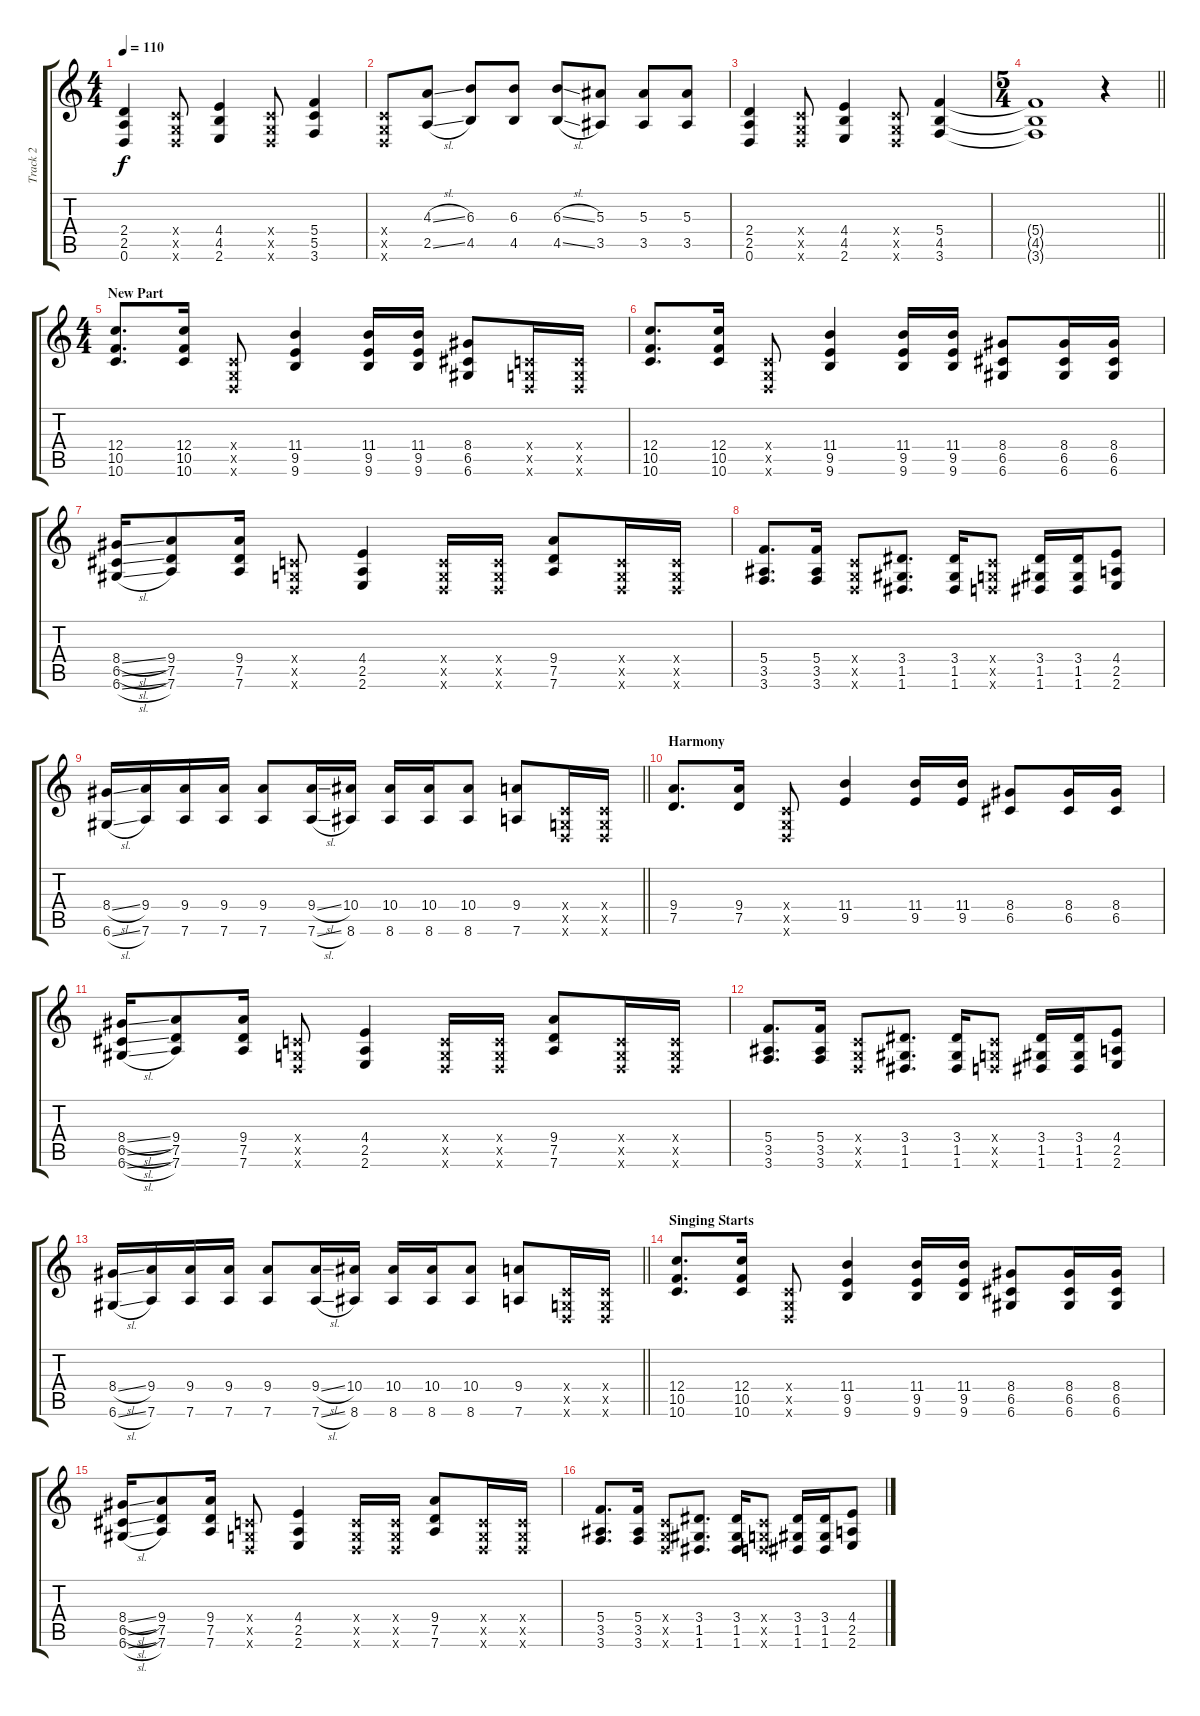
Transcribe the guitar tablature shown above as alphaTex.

\track ("Track 2" "Track 2") {instrument overdrivenguitar}
\staff {score tabs}
\tuning (D4 A3 F3 C3 G2 D2) {hide}
\ts (4 4)
\tempo 110
\clef g2
\ks c
(2.4 2.5 0.6).4{dy f} (0.4{x} 0.5{x} 0.6{x}).8 (4.4 4.5 2.6).4 (0.4{x} 0.5{x} 0.6{x}).8 (5.4 5.5 3.6).4 |
(0.4{x} 0.5{x} 0.6{x}).8 (4.3{sl} 2.5{sl}).8 (6.3 4.5).8 (6.3 4.5).8 (6.3{sl} 4.5{sl}).8 (5.3 3.5).8 (5.3 3.5).8 (5.3 3.5).8 |
(2.4 2.5 0.6).4 (0.4{x} 0.5{x} 0.6{x}).8 (4.4 4.5 2.6).4 (0.4{x} 0.5{x} 0.6{x}).8 (5.4 4.5 3.6).4 |
\ts (5 4)
\barLineRight lightlight
(5.4{t} 4.5{t} 3.6{t}).1 r.4 |
\ts (4 4)
\section ("" "New Part")
(12.4 10.5 10.6).8{d instrument overdrivenguitar} (12.4 10.5 10.6).16 (0.4{x} 0.5{x} 0.6{x}).8 (11.4 9.5 9.6).4 (11.4 9.5 9.6).16 (11.4 9.5 9.6).16 (8.4 6.5 6.6).8 (0.4{x} 0.5{x} 0.6{x}).16 (0.4{x} 0.5{x} 0.6{x}).16 |
(12.4 10.5 10.6).8{d} (12.4 10.5 10.6).16 (0.4{x} 0.5{x} 0.6{x}).8 (11.4 9.5 9.6).4 (11.4 9.5 9.6).16 (11.4 9.5 9.6).16 (8.4 6.5 6.6).8 (8.4 6.5 6.6).16 (8.4 6.5 6.6).16 |
(8.4{sl} 6.5{sl} 6.6{sl}).16 (9.4 7.5 7.6).8 (9.4 7.5 7.6).16 (0.4{x} 0.5{x} 0.6{x}).8 (4.4 2.5 2.6).4 (0.4{x} 0.5{x} 0.6{x}).16 (0.4{x} 0.5{x} 0.6{x}).16 (9.4 7.5 7.6).8 (0.4{x} 0.5{x} 0.6{x}).16 (0.4{x} 0.5{x} 0.6{x}).16 |
(5.4 3.5 3.6).8{d} (5.4 3.5 3.6).16 (0.4{x} 0.5{x} 0.6{x}).8 (3.4 1.5 1.6).8{d} (3.4 1.5 1.6).16 (0.4{x} 0.5{x} 0.6{x}).8 (3.4 1.5 1.6).16 (3.4 1.5 1.6).16 (4.4 2.5 2.6).8 |
\barLineRight lightlight
(8.4{sl} 6.6{sl}).16 (9.4 7.6).16 (9.4 7.6).16 (9.4 7.6).16 (9.4 7.6).8 (9.4{sl} 7.6{sl}).16 (10.4 8.6).16 (10.4 8.6).16 (10.4 8.6).16 (10.4 8.6).8 (9.4 7.6).8 (0.4{x} 0.5{x} 0.6{x}).16 (0.4{x} 0.5{x} 0.6{x}).16 |
\section ("" "Harmony")
(9.4 7.5).8{d} (9.4 7.5).16 (0.4{x} 0.5{x} 0.6{x}).8 (11.4 9.5).4 (11.4 9.5).16 (11.4 9.5).16 (8.4 6.5).8 (8.4 6.5).16 (8.4 6.5).16 |
(8.4{sl} 6.5{sl} 6.6{sl}).16 (9.4 7.5 7.6).8 (9.4 7.5 7.6).16 (0.4{x} 0.5{x} 0.6{x}).8 (4.4 2.5 2.6).4 (0.4{x} 0.5{x} 0.6{x}).16 (0.4{x} 0.5{x} 0.6{x}).16 (9.4 7.5 7.6).8 (0.4{x} 0.5{x} 0.6{x}).16 (0.4{x} 0.5{x} 0.6{x}).16 |
(5.4 3.5 3.6).8{d} (5.4 3.5 3.6).16 (0.4{x} 0.5{x} 0.6{x}).8 (3.4 1.5 1.6).8{d} (3.4 1.5 1.6).16 (0.4{x} 0.5{x} 0.6{x}).8 (3.4 1.5 1.6).16 (3.4 1.5 1.6).16 (4.4 2.5 2.6).8 |
\barLineRight lightlight
(8.4{sl} 6.6{sl}).16 (9.4 7.6).16 (9.4 7.6).16 (9.4 7.6).16 (9.4 7.6).8 (9.4{sl} 7.6{sl}).16 (10.4 8.6).16 (10.4 8.6).16 (10.4 8.6).16 (10.4 8.6).8 (9.4 7.6).8 (0.4{x} 0.5{x} 0.6{x}).16 (0.4{x} 0.5{x} 0.6{x}).16 |
\section ("" "Singing Starts")
(12.4 10.5 10.6).8{d} (12.4 10.5 10.6).16 (0.4{x} 0.5{x} 0.6{x}).8 (11.4 9.5 9.6).4 (11.4 9.5 9.6).16 (11.4 9.5 9.6).16 (8.4 6.5 6.6).8 (8.4 6.5 6.6).16 (8.4 6.5 6.6).16 |
(8.4{sl} 6.5{sl} 6.6{sl}).16 (9.4 7.5 7.6).8 (9.4 7.5 7.6).16 (0.4{x} 0.5{x} 0.6{x}).8 (4.4 2.5 2.6).4 (0.4{x} 0.5{x} 0.6{x}).16 (0.4{x} 0.5{x} 0.6{x}).16 (9.4 7.5 7.6).8 (0.4{x} 0.5{x} 0.6{x}).16 (0.4{x} 0.5{x} 0.6{x}).16 |
(5.4 3.5 3.6).8{d} (5.4 3.5 3.6).16 (0.4{x} 0.5{x} 0.6{x}).8 (3.4 1.5 1.6).8{d} (3.4 1.5 1.6).16 (0.4{x} 0.5{x} 0.6{x}).8 (3.4 1.5 1.6).16 (3.4 1.5 1.6).16 (4.4 2.5 2.6).8
